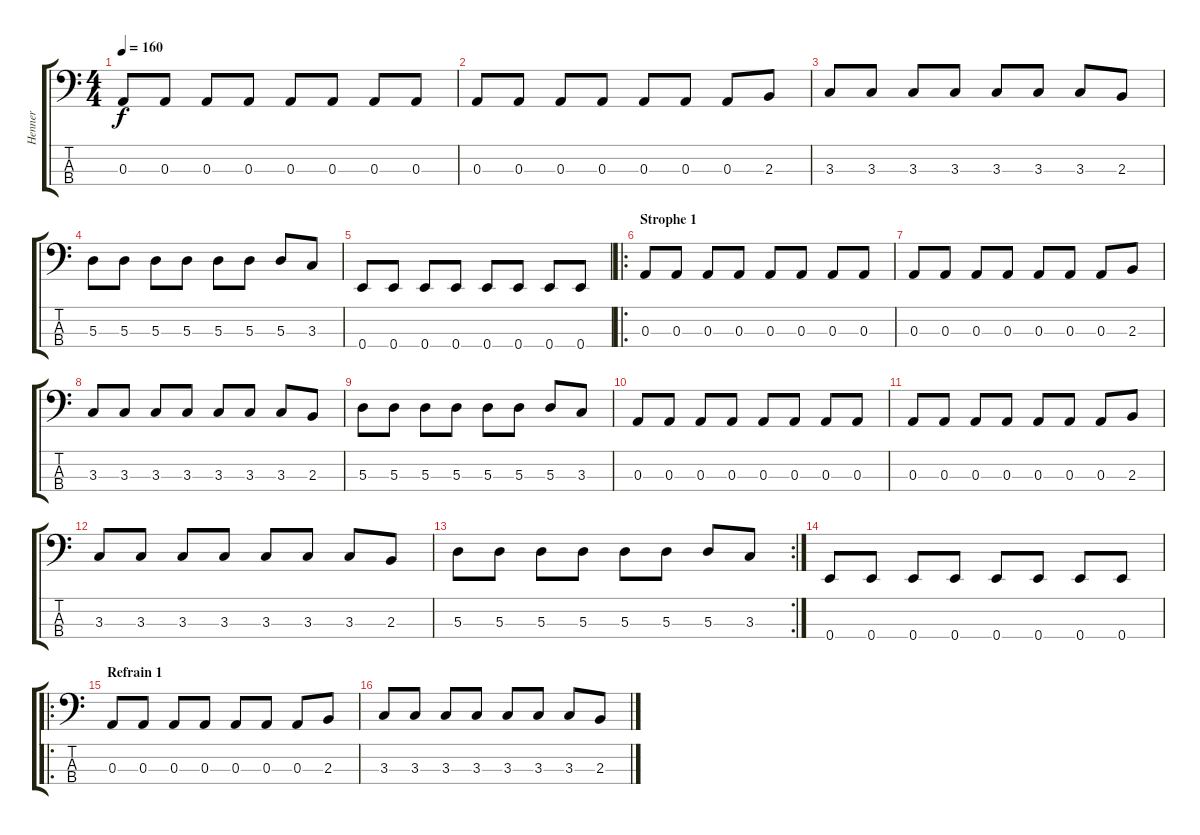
\track ("Henner" "Henner") {instrument electricbassfinger}
\staff {score tabs}
\tuning (G2 D2 A1 E1) {hide}
\ts (4 4)
\tempo 160
\clef f4
\ks c
0.3.8{dy f} 0.3.8 0.3.8 0.3.8 0.3.8 0.3.8 0.3.8 0.3.8 |
0.3.8 0.3.8 0.3.8 0.3.8 0.3.8 0.3.8 0.3.8 2.3.8 |
3.3.8 3.3.8 3.3.8 3.3.8 3.3.8 3.3.8 3.3.8 2.3.8 |
5.3.8 5.3.8 5.3.8 5.3.8 5.3.8 5.3.8 5.3.8 3.3.8 |
0.4.8 0.4.8 0.4.8 0.4.8 0.4.8 0.4.8 0.4.8 0.4.8 |
\ro
\section ("" "Strophe 1")
0.3.8 0.3.8 0.3.8 0.3.8 0.3.8 0.3.8 0.3.8 0.3.8 |
0.3.8 0.3.8 0.3.8 0.3.8 0.3.8 0.3.8 0.3.8 2.3.8 |
3.3.8 3.3.8 3.3.8 3.3.8 3.3.8 3.3.8 3.3.8 2.3.8 |
5.3.8 5.3.8 5.3.8 5.3.8 5.3.8 5.3.8 5.3.8 3.3.8 |
0.3.8 0.3.8 0.3.8 0.3.8 0.3.8 0.3.8 0.3.8 0.3.8 |
0.3.8 0.3.8 0.3.8 0.3.8 0.3.8 0.3.8 0.3.8 2.3.8 |
3.3.8 3.3.8 3.3.8 3.3.8 3.3.8 3.3.8 3.3.8 2.3.8 |
\rc 2
5.3.8 5.3.8 5.3.8 5.3.8 5.3.8 5.3.8 5.3.8 3.3.8 |
0.4.8 0.4.8 0.4.8 0.4.8 0.4.8 0.4.8 0.4.8 0.4.8 |
\ro
\section ("" "Refrain 1")
0.3.8 0.3.8 0.3.8 0.3.8 0.3.8 0.3.8 0.3.8 2.3.8 |
3.3.8 3.3.8 3.3.8 3.3.8 3.3.8 3.3.8 3.3.8 2.3.8
